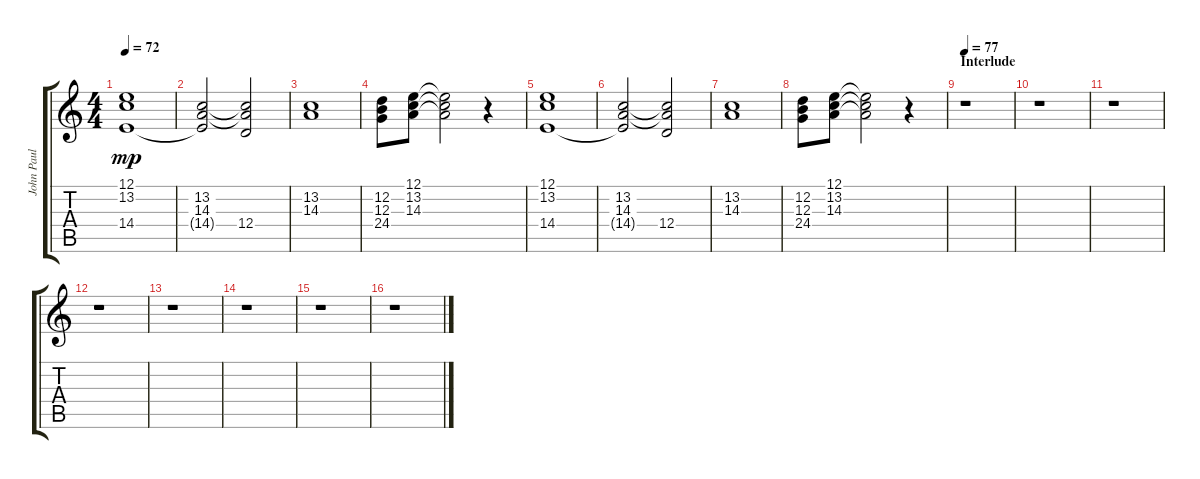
\track ("John Paul Jones - Recorder 1" "John Paul ") {instrument recorder}
\staff {score tabs}
\tuning (E4 B3 G3 D3 A2 E2) {hide}
\ts (4 4)
\tempo 72
\clef g2
\ks c
(12.1 13.2 14.4).1{dy mp} |
(13.2 14.3 14.4{t}).2 (13.2{t} 14.3{t} 12.4).2 |
(13.2 14.3).1 |
(12.2 12.3 24.4).8 (12.1 13.2 14.3).8 (12.1{t} 13.2{t} 14.3{t}).2 r.4 |
(12.1 13.2 14.4).1 |
(13.2 14.3 14.4{t}).2 (13.2{t} 14.3{t} 12.4).2 |
(13.2 14.3).1 |
(12.2 12.3 24.4).8 (12.1 13.2 14.3).8 (12.1{t} 13.2{t} 14.3{t}).2 r.4 |
\section ("" "Interlude")
\tempo 77
r.1 |
r.1 |
r.1 |
r.1 |
r.1 |
r.1 |
r.1 |
r.1
